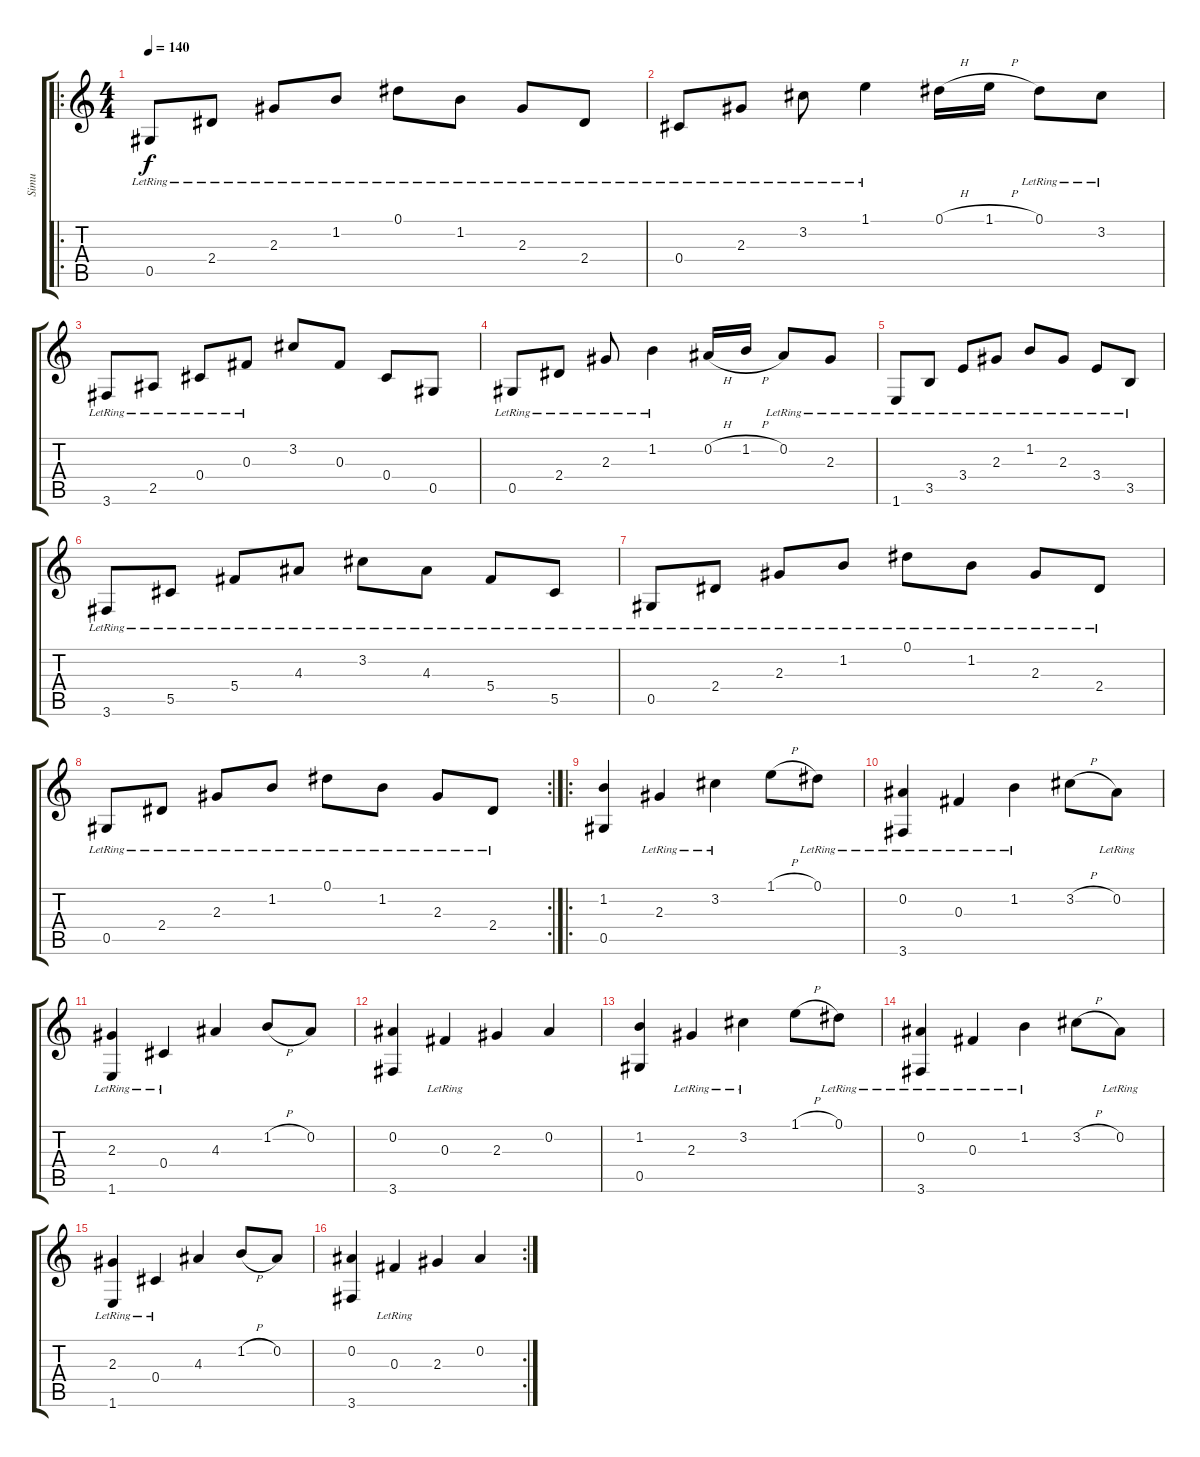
\track ("Simu" "Simu") {instrument acousticguitarnylon}
\staff {score tabs}
\tuning (Eb4 Bb3 Gb3 Db3 Ab2 Eb2) {hide}
\ro
\ts (4 4)
\tempo 140
\clef g2
\ks c
0.5{lr}.8{dy f} 2.4{lr}.8 2.3{lr}.8 1.2{lr}.8 0.1{lr}.8 1.2{lr}.8 2.3{lr}.8 2.4{lr}.8 |
0.4{lr}.8 2.3{lr}.8 3.2{lr}.8 1.1{lr}.4 0.1{h}.16 1.1{h}.16 0.1{lr}.8 3.2{lr}.8 |
3.6{lr}.8 2.5{lr}.8 0.4{lr}.8 0.3{lr}.8 3.2.8 0.3.8 0.4.8 0.5.8 |
0.5{lr}.8 2.4{lr}.8 2.3{lr}.8 1.2{lr}.4 0.2{h}.16 1.2{h}.16 0.2{lr}.8 2.3{lr}.8 |
1.6{lr}.8 3.5{lr}.8 3.4{lr}.8 2.3{lr}.8 1.2{lr}.8 2.3{lr}.8 3.4{lr}.8 3.5{lr}.8 |
3.6{lr}.8 5.5{lr}.8 5.4{lr}.8 4.3{lr}.8 3.2{lr}.8 4.3{lr}.8 5.4{lr}.8 5.5{lr}.8 |
0.5{lr}.8 2.4{lr}.8 2.3{lr}.8 1.2{lr}.8 0.1{lr}.8 1.2{lr}.8 2.3{lr}.8 2.4{lr}.8 |
\rc 2
0.5{lr}.8 2.4{lr}.8 2.3{lr}.8 1.2{lr}.8 0.1{lr}.8 1.2{lr}.8 2.3{lr}.8 2.4{lr}.8 |
\ro
(1.2 0.5).4 2.3{lr}.4 3.2{lr}.4 1.1{h}.8 0.1{lr}.8 |
(0.2{lr} 3.6{lr}).4 0.3{lr}.4 1.2{lr}.4 3.2{h}.8 0.2{lr}.8 |
(2.3{lr} 1.6{lr}).4 0.4{lr}.4 4.3.4 1.2{h}.8 0.2.8 |
(0.2 3.6).4 0.3{lr}.4 2.3.4 0.2.4 |
(1.2 0.5).4 2.3{lr}.4 3.2{lr}.4 1.1{h}.8 0.1{lr}.8 |
(0.2{lr} 3.6{lr}).4 0.3{lr}.4 1.2{lr}.4 3.2{h}.8 0.2{lr}.8 |
(2.3 1.6{lr}).4 0.4{lr}.4 4.3.4 1.2{h}.8 0.2.8 |
\rc 2
(0.2 3.6).4 0.3{lr}.4 2.3.4 0.2.4
